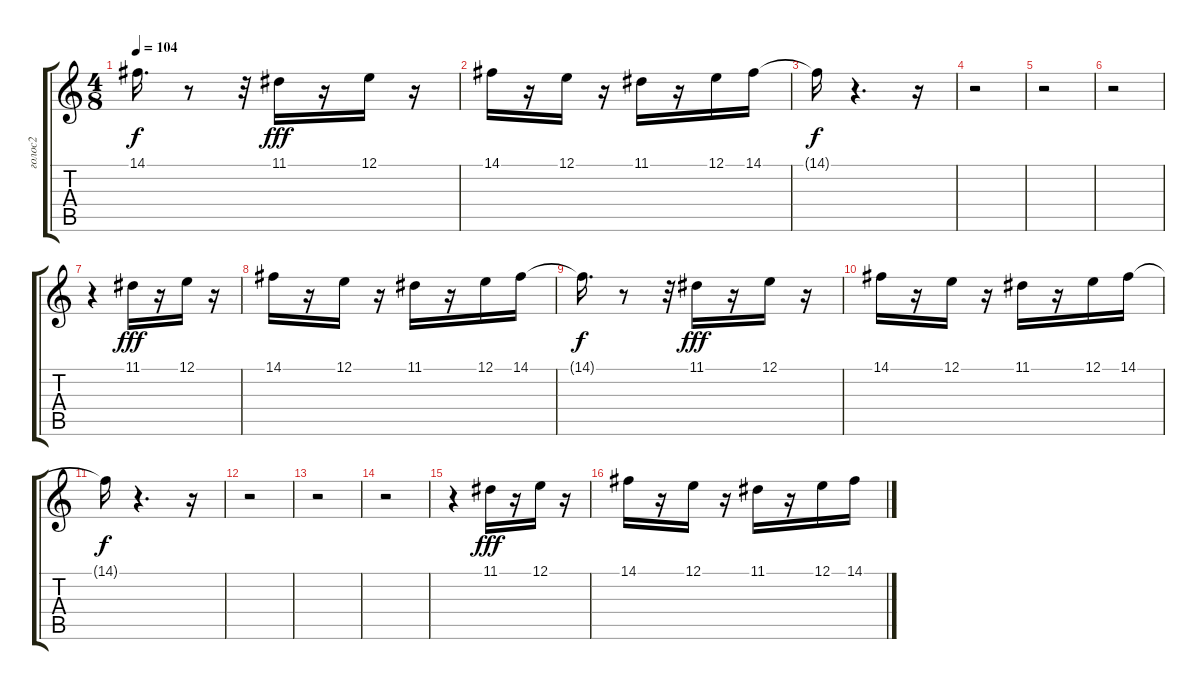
\track ("голос2" "голос2") {instrument synthvoice}
\staff {score tabs}
\tuning (E4 B3 G3 D3 A2 E2) {hide}
\ts (4 8)
\tempo 104
\clef g2
\ks c
14.1{t}.16{d dy f} r.8 r.32 11.1.16{dy fff} r.16 12.1.16 r.16 |
14.1.16 r.16 12.1.16 r.16 11.1.16 r.16 12.1.16 14.1.16 |
14.1{t}.16{dy f} r.4{d} r.16 |
r.2 |
r.2 |
r.2 |
r.4 11.1.16{dy fff} r.16 12.1.16 r.16 |
14.1.16 r.16 12.1.16 r.16 11.1.16 r.16 12.1.16 14.1.16 |
14.1{t}.16{d dy f} r.8 r.32 11.1.16{dy fff} r.16 12.1.16 r.16 |
14.1.16 r.16 12.1.16 r.16 11.1.16 r.16 12.1.16 14.1.16 |
14.1{t}.16{dy f} r.4{d} r.16 |
r.2 |
r.2 |
r.2 |
r.4 11.1.16{dy fff} r.16 12.1.16 r.16 |
14.1.16 r.16 12.1.16 r.16 11.1.16 r.16 12.1.16 14.1.16
